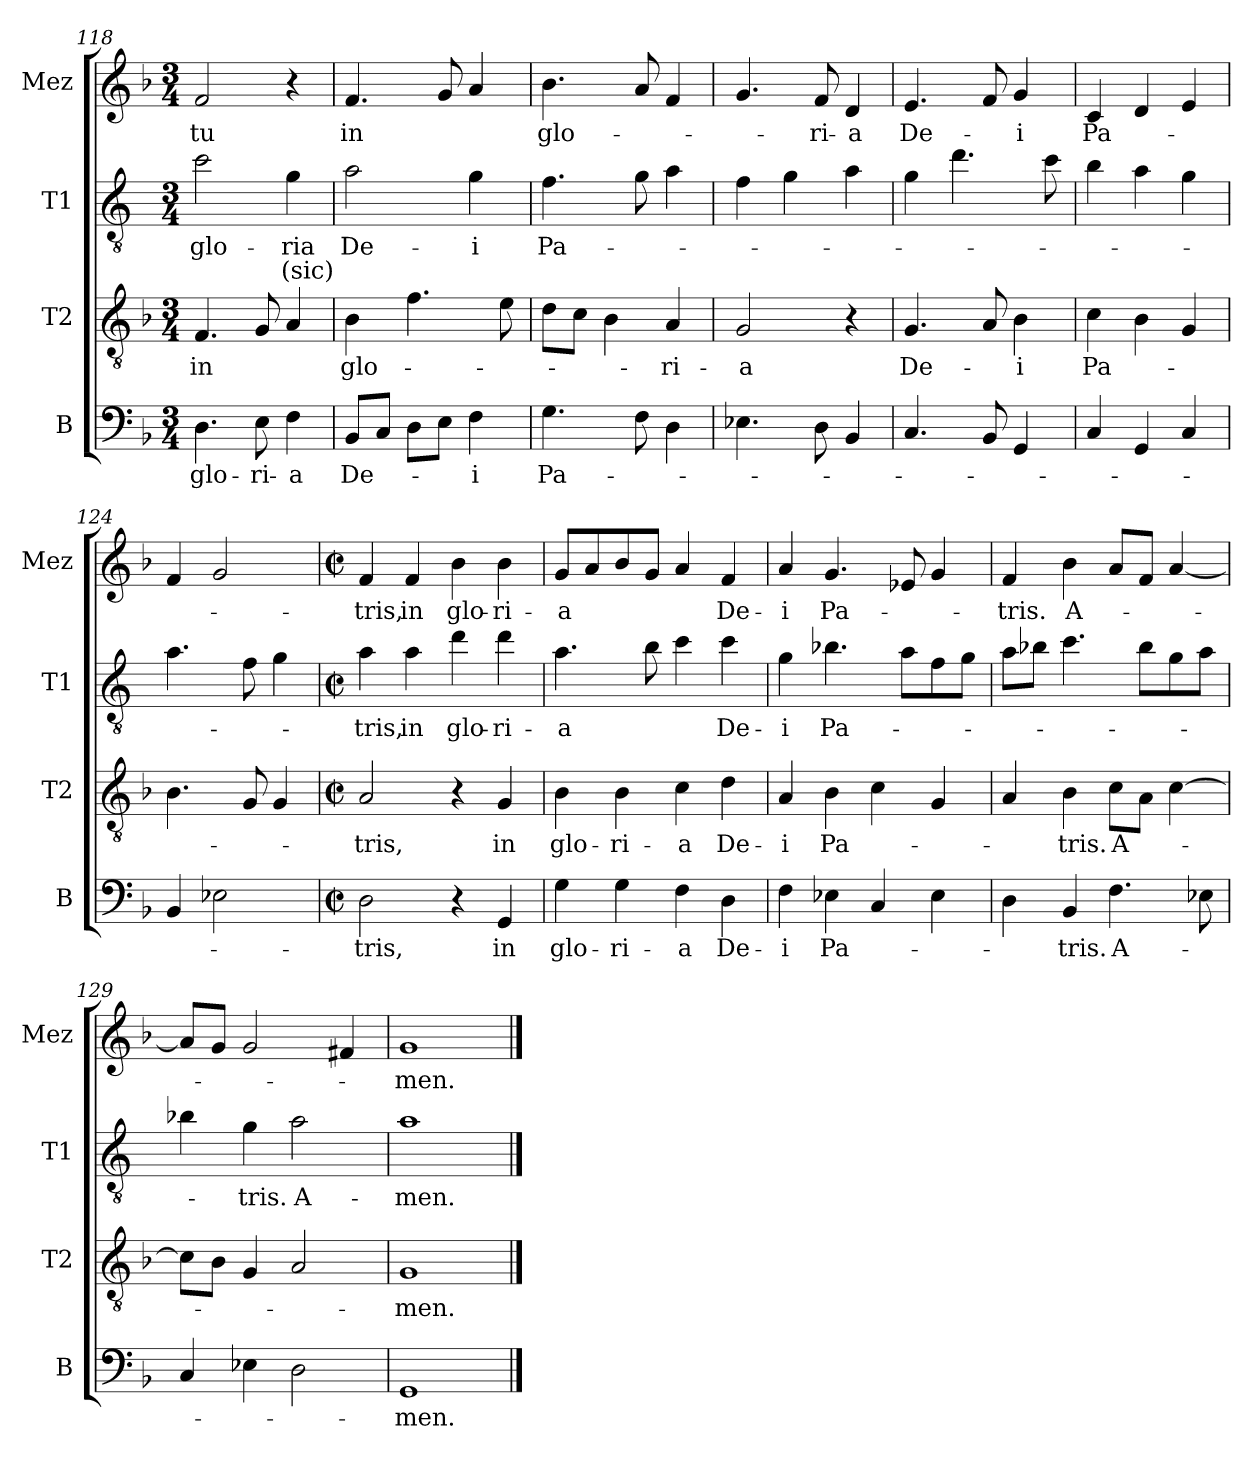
**kern	**text	**kern	**text	**kern	**text	**text	**kern	**text
*part4	*part4	*part3	*part3	*part2	*part2	*part2	*part1	*part1
*staff4	*staff4	*staff3	*staff3	*staff2	*staff2	*staff2	*staff1	*staff1
*I"B	*	*I"T2	*	*I"T1	*	*	*I"Mez	*
*I'B	*	*I'T2	*	*I'T1	*	*	*I'Mez	*
!!LO:PB:g=z
*clefF4	*	*clefGv2	*	*clefGv2	*	*	*clefG2	*
*	*	*	*	*ITrd4c7	*	*	*	*
*k[b-]	*	*k[b-]	*	*k[b-]	*	*	*k[b-]	*
*M3/4	*	*M3/4	*	*M3/4	*	*	*M3/4	*
=118	=118	=118	=118	=118	=118	=118	=118	=118
!	!LO:LY:b	!	!LO:LY:b	!	!LO:LY:b	!	!	!LO:LY:b
4.D\	glo-	4.F/	in	2f\	glo-	.	2f/	-tu
!	!LO:LY:b	!	!	!	!	!	!	!
8E\	-ri-	8G/	.	.	.	.	.	.
!	!LO:LY:b	!	!	!	!LO:LY:b	!LO:LY:b	!	!
4F\	-a	4A/	.	4c\	-ria	(sic)	4r	.
=119	=119	=119	=119	=119	=119	=119	=119	=119
!	!LO:LY:b	!	!LO:LY:b	!	!LO:LY:b	!	!	!LO:LY:b
8BB-/L	De-	4B-\	glo-	2d\	De-	.	4.f/	in
8C/J	.	.	.	.	.	.	.	.
8D\L	.	4.f\	.	.	.	.	.	.
8E\J	.	.	.	.	.	.	8g/	.
!	!LO:LY:b	!	!	!	!LO:LY:b	!	!	!
4F\	-i	.	.	4c\	-i	.	4a/	.
.	.	8e\	.	.	.	.	.	.
=120	=120	=120	=120	=120	=120	=120	=120	=120
!	!LO:LY:b	!	!	!	!LO:LY:b	!	!	!LO:LY:b
4.G\	Pa-	8d\L	.	4.B-\	Pa-	.	4.b-\	glo-
.	.	8c\J	.	.	.	.	.	.
.	.	4B-\	.	.	.	.	.	.
8F\	.	.	.	8c\	.	.	8a/	.
!	!	!	!LO:LY:b	!	!	!	!	!
4D\	.	4A/	-ri-	4d\	.	.	4f/	.
=121	=121	=121	=121	=121	=121	=121	=121	=121
!	!	!	!LO:LY:b	!	!	!	!	!
4.E-X\	.	2G/	-a	4B-\	.	.	4.g/	.
.	.	.	.	4c\	.	.	.	.
!	!	!	!	!	!	!	!	!LO:LY:b
8D\	.	.	.	.	.	.	8f/	-ri-
!	!	!	!	!	!	!	!	!LO:LY:b
4BB-/	.	4r	.	4d\	.	.	4d/	-a
=122	=122	=122	=122	=122	=122	=122	=122	=122
!	!	!	!LO:LY:b	!	!	!	!	!LO:LY:b
4.C/	.	4.G/	De-	4c\	.	.	4.e/	De-
.	.	.	.	4.g\	.	.	.	.
8BB-/	.	8A/	.	.	.	.	8f/	.
!	!	!	!LO:LY:b	!	!	!	!	!LO:LY:b
4GG/	.	4B-\	i	.	.	.	4g/	-i
.	.	.	.	8f\	.	.	.	.
=123	=123	=123	=123	=123	=123	=123	=123	=123
!	!	!	!LO:LY:b	!	!	!	!	!LO:LY:b
4C/	.	4c\	Pa-	4e\	.	.	4c/	Pa-
4GG/	.	4B-\	.	4d\	.	.	4d/	.
4C/	.	4G/	.	4c\	.	.	4e/	.
=124	=124	=124	=124	=124	=124	=124	=124	=124
4BB-/	.	4.B-\	.	4.d\	.	.	4f/	.
2E-X\	.	.	.	.	.	.	2g/	.
.	.	8G/	.	8B-\	.	.	.	.
.	.	4G/	.	4c\	.	.	.	.
!!LO:LB:g=z
=125	=125	=125	=125	=125	=125	=125	=125	=125
*M2/2	*	*M2/2	*	*M2/2	*	*	*M2/2	*
*met(c|)	*	*met(c|)	*	*met(c|)	*	*	*met(c|)	*
*	*	*	*	*	*	*	*MM104	*
!	!LO:LY:b	!	!LO:LY:b	!	!LO:LY:b	!	!	!LO:LY:b
2D\	-tris,	2A/	-tris,	4d\	-tris,	.	4f/	-tris,
!	!	!	!	!	!LO:LY:b	!	!	!LO:LY:b
.	.	.	.	4d\	in	.	4f/	in
!	!	!	!	!	!LO:LY:b	!	!	!LO:LY:b
4r	.	4r	.	4g\	glo-	.	4b-\	glo-
!	!LO:LY:b	!	!LO:LY:b	!	!LO:LY:b	!	!	!LO:LY:b
4GG/	in	4G/	in	4g\	-ri-	.	4b-\	-ri-
=126	=126	=126	=126	=126	=126	=126	=126	=126
!	!LO:LY:b	!	!LO:LY:b	!	!LO:LY:b	!	!	!LO:LY:b
4G\	glo-	4B-\	glo-	4.d\	-a	.	8g/L	-a
.	.	.	.	.	.	.	8a/	.
!	!LO:LY:b	!	!LO:LY:b	!	!	!	!	!
4G\	-ri-	4B-\	-ri-	.	.	.	8b-/	.
.	.	.	.	8e\	.	.	8g/J	.
!	!LO:LY:b	!	!LO:LY:b	!	!	!	!	!
4F\	-a	4c\	-a	4f\	.	.	4a/	.
!	!LO:LY:b	!	!LO:LY:b	!	!LO:LY:b	!	!	!LO:LY:b
4D\	De-	4d\	De-	4f\	De-	.	4f/	De-
=127	=127	=127	=127	=127	=127	=127	=127	=127
!	!LO:LY:b	!	!LO:LY:b	!	!LO:LY:b	!	!	!LO:LY:b
4F\	-i	4A/	-i	4c\	-i	.	4a/	-i
!	!LO:LY:b	!	!LO:LY:b	!	!LO:LY:b	!	!	!LO:LY:b
4E-X\	Pa-	4B-\	Pa-	4.e-X\	Pa-	.	4.g/	Pa-
4C/	.	4c\	.	.	.	.	.	.
.	.	.	.	8d\L	.	.	8e-X/	.
4E-\	.	4G/	.	8B-\	.	.	4g/	.
.	.	.	.	8c\J	.	.	.	.
=128	=128	=128	=128	=128	=128	=128	=128	=128
*	*	*	*	*	*	*	*MM96	*
!	!	!	!	!	!	!	!	!LO:LY:b
4D\	.	4A/	.	8d\L	.	.	4f/	-tris.
.	.	.	.	8e-X\J	.	.	.	.
!	!LO:LY:b	!	!LO:LY:b	!	!	!	!	!LO:LY:b
4BB-/	-tris.	4B-\	-tris.	4.f\	.	.	4b-\	A-
!	!LO:LY:b	!	!LO:LY:b	!	!	!	!	!
4.F\	A-	8c\L	A-	.	.	.	8a/L	.
.	.	8A\J	.	8e-\L	.	.	8f/J	.
.	.	[4c\	.	8c\	.	.	[4a/	.
8E-X\	.	.	.	8d\J	.	.	.	.
=129	=129	=129	=129	=129	=129	=129	=129	=129
*	*	*	*	*	*	*	*MM84	*
4C/	.	8c\L]	.	4e-X\	.	.	8a/L]	.
.	.	8B-\J	.	.	.	.	8g/J	.
!	!	!	!	!	!LO:LY:b	!	!	!
4E-X\	.	4G/	.	4c\	tris.	.	2g/	.
!	!	!	!	!	!LO:LY:b	!	!	!
2D\	.	2A/	.	2d\	A-	.	.	.
.	.	.	.	.	.	.	4f#X/	.
!!LO:LB:g=z
=130	=130	=130	=130	=130	=130	=130	=130	=130
!	!LO:LY:b	!	!LO:LY:b	!	!LO:LY:b	!	!	!LO:LY:b
1GG	-men.	1G	-men.	1d	-men.	.	1g	-men.
==	==	==	==	==	==	==	==	==
*-	*-	*-	*-	*-	*-	*-	*-	*-
